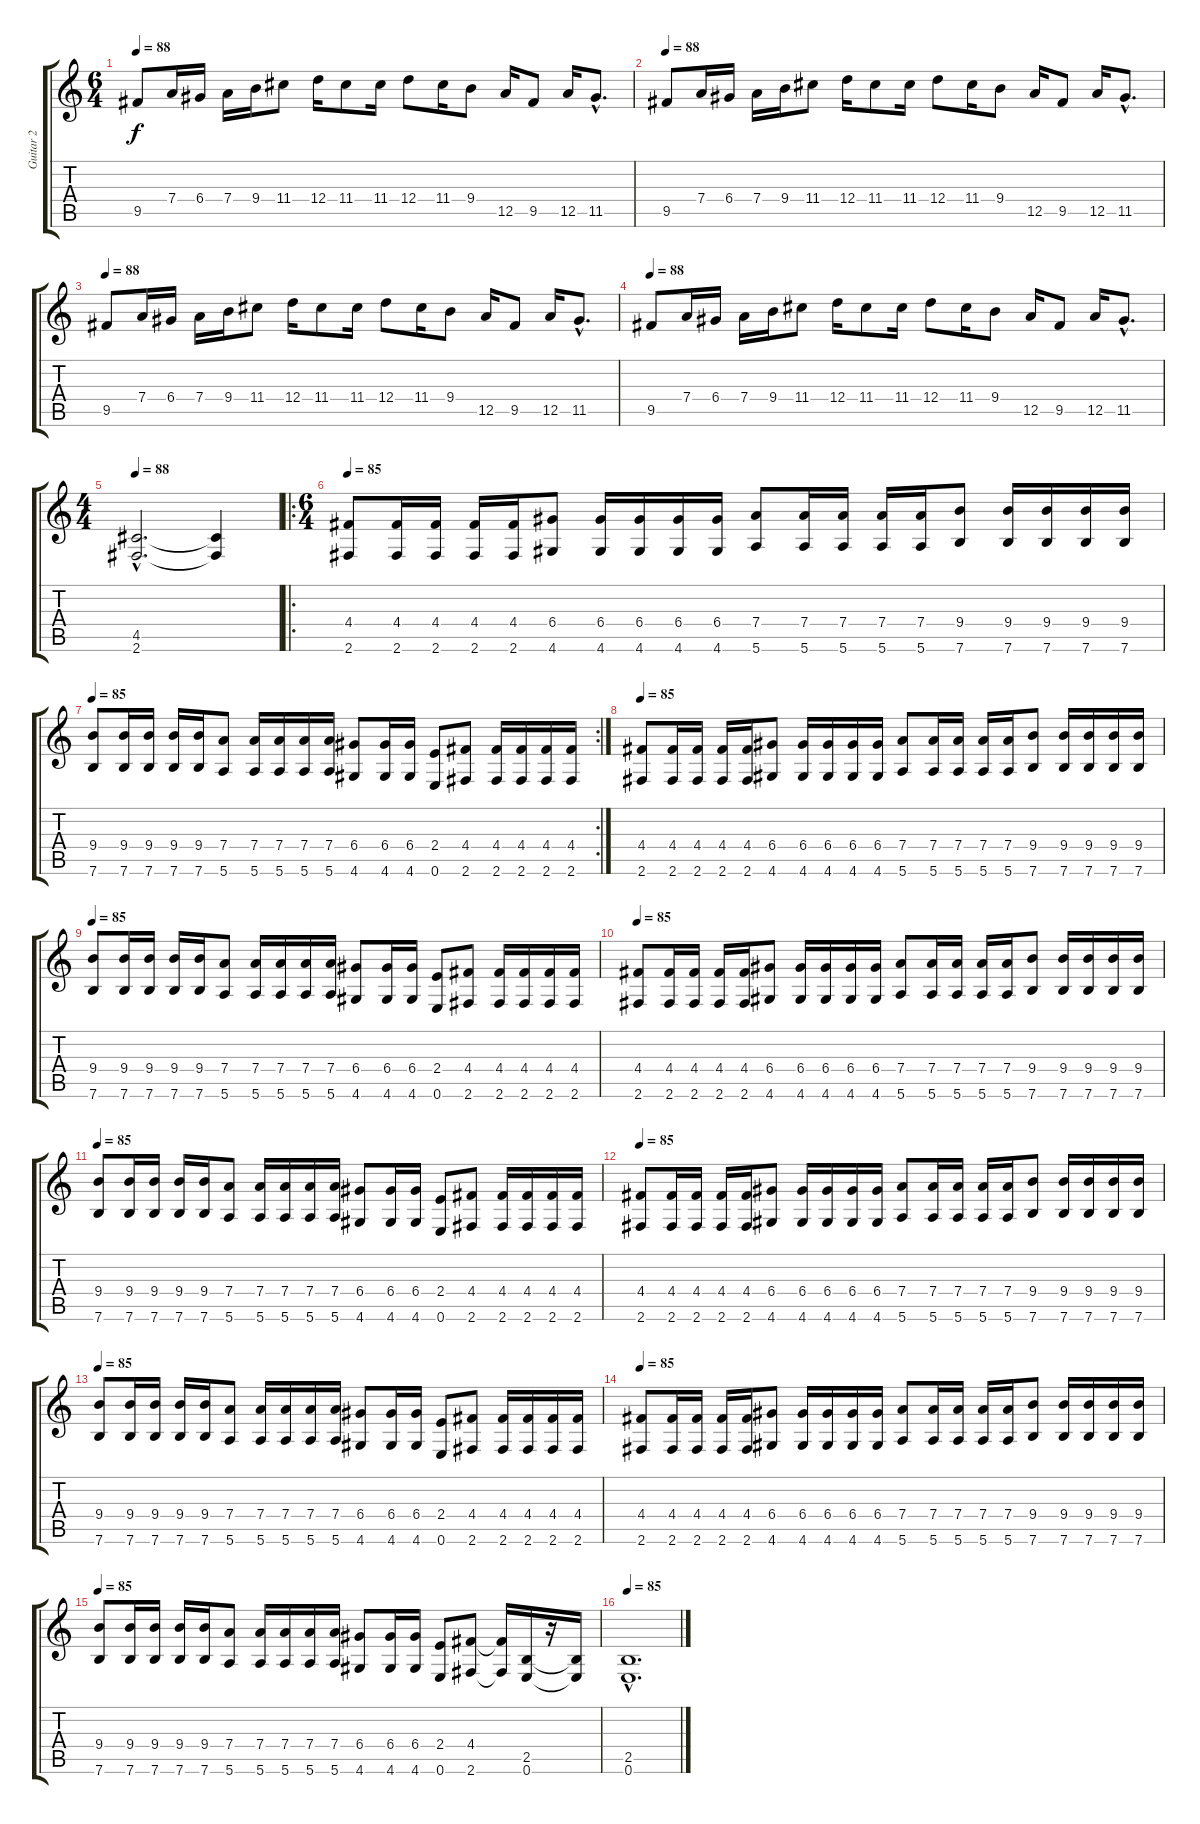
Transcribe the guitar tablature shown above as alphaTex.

\track ("Guitar 2" "Guitar 2") {instrument distortionguitar}
\staff {score tabs}
\tuning (E4 B3 G3 D3 A2 E2) {hide}
\ts (6 4)
\tempo 88
\clef g2
\ks c
9.5.8{dy f} 7.4.16 6.4.16 7.4.16 9.4.16 11.4.8 12.4.16 11.4.8 11.4.16 12.4.8 11.4.16 9.4.8 12.5.16 9.5.8 12.5.16 11.5{hac}.8{d} |
\tempo 88
9.5.8 7.4.16 6.4.16 7.4.16 9.4.16 11.4.8 12.4.16 11.4.8 11.4.16 12.4.8 11.4.16 9.4.8 12.5.16 9.5.8 12.5.16 11.5{hac}.8{d} |
\tempo 88
9.5.8 7.4.16 6.4.16 7.4.16 9.4.16 11.4.8 12.4.16 11.4.8 11.4.16 12.4.8 11.4.16 9.4.8 12.5.16 9.5.8 12.5.16 11.5{hac}.8{d} |
\tempo 88
9.5.8 7.4.16 6.4.16 7.4.16 9.4.16 11.4.8 12.4.16 11.4.8 11.4.16 12.4.8 11.4.16 9.4.8 12.5.16 9.5.8 12.5.16 11.5{hac}.8{d} |
\ts (4 4)
\tempo 88
(4.5{hac} 2.6{hac}).2{d} (4.5{t} 2.6{t}).4 |
\ro
\ts (6 4)
\tempo 85
(4.4 2.6).8 (4.4 2.6).16 (4.4 2.6).16 (4.4 2.6).16 (4.4 2.6).16 (6.4 4.6).8 (6.4 4.6).16 (6.4 4.6).16 (6.4 4.6).16 (6.4 4.6).16 (7.4 5.6).8 (7.4 5.6).16 (7.4 5.6).16 (7.4 5.6).16 (7.4 5.6).16 (9.4 7.6).8 (9.4 7.6).16 (9.4 7.6).16 (9.4 7.6).16 (9.4 7.6).16 |
\rc 2
\tempo 85
(9.4 7.6).8 (9.4 7.6).16 (9.4 7.6).16 (9.4 7.6).16 (9.4 7.6).16 (7.4 5.6).8 (7.4 5.6).16 (7.4 5.6).16 (7.4 5.6).16 (7.4 5.6).16 (6.4 4.6).8 (6.4 4.6).16 (6.4 4.6).16 (2.4 0.6).8 (4.4 2.6).8 (4.4 2.6).16 (4.4 2.6).16 (4.4 2.6).16 (4.4 2.6).16 |
\tempo 85
(4.4 2.6).8{volume 11} (4.4 2.6).16 (4.4 2.6).16 (4.4 2.6).16 (4.4 2.6).16 (6.4 4.6).8 (6.4 4.6).16 (6.4 4.6).16 (6.4 4.6).16 (6.4 4.6).16 (7.4 5.6).8 (7.4 5.6).16 (7.4 5.6).16 (7.4 5.6).16 (7.4 5.6).16 (9.4 7.6).8 (9.4 7.6).16 (9.4 7.6).16 (9.4 7.6).16 (9.4 7.6).16 |
\tempo 85
(9.4 7.6).8{volume 11} (9.4 7.6).16 (9.4 7.6).16 (9.4 7.6).16 (9.4 7.6).16 (7.4 5.6).8 (7.4 5.6).16 (7.4 5.6).16 (7.4 5.6).16 (7.4 5.6).16 (6.4 4.6).8 (6.4 4.6).16 (6.4 4.6).16 (2.4 0.6).8 (4.4 2.6).8 (4.4 2.6).16 (4.4 2.6).16 (4.4 2.6).16 (4.4 2.6).16 |
\tempo 85
(4.4 2.6).8{volume 11} (4.4 2.6).16 (4.4 2.6).16 (4.4 2.6).16 (4.4 2.6).16 (6.4 4.6).8 (6.4 4.6).16 (6.4 4.6).16 (6.4 4.6).16 (6.4 4.6).16 (7.4 5.6).8 (7.4 5.6).16 (7.4 5.6).16 (7.4 5.6).16 (7.4 5.6).16 (9.4 7.6).8 (9.4 7.6).16 (9.4 7.6).16 (9.4 7.6).16 (9.4 7.6).16 |
\tempo 85
(9.4 7.6).8{volume 11} (9.4 7.6).16 (9.4 7.6).16 (9.4 7.6).16 (9.4 7.6).16 (7.4 5.6).8 (7.4 5.6).16 (7.4 5.6).16 (7.4 5.6).16 (7.4 5.6).16 (6.4 4.6).8 (6.4 4.6).16 (6.4 4.6).16 (2.4 0.6).8 (4.4 2.6).8 (4.4 2.6).16 (4.4 2.6).16 (4.4 2.6).16 (4.4 2.6).16 |
\tempo 85
(4.4 2.6).8{volume 11} (4.4 2.6).16 (4.4 2.6).16 (4.4 2.6).16 (4.4 2.6).16 (6.4 4.6).8 (6.4 4.6).16 (6.4 4.6).16 (6.4 4.6).16 (6.4 4.6).16 (7.4 5.6).8 (7.4 5.6).16 (7.4 5.6).16 (7.4 5.6).16 (7.4 5.6).16 (9.4 7.6).8 (9.4 7.6).16 (9.4 7.6).16 (9.4 7.6).16 (9.4 7.6).16 |
\tempo 85
(9.4 7.6).8{volume 11} (9.4 7.6).16 (9.4 7.6).16 (9.4 7.6).16 (9.4 7.6).16 (7.4 5.6).8 (7.4 5.6).16 (7.4 5.6).16 (7.4 5.6).16 (7.4 5.6).16 (6.4 4.6).8 (6.4 4.6).16 (6.4 4.6).16 (2.4 0.6).8 (4.4 2.6).8 (4.4 2.6).16 (4.4 2.6).16 (4.4 2.6).16 (4.4 2.6).16 |
\tempo 85
(4.4 2.6).8{volume 11} (4.4 2.6).16 (4.4 2.6).16 (4.4 2.6).16 (4.4 2.6).16 (6.4 4.6).8 (6.4 4.6).16 (6.4 4.6).16 (6.4 4.6).16 (6.4 4.6).16 (7.4 5.6).8 (7.4 5.6).16 (7.4 5.6).16 (7.4 5.6).16 (7.4 5.6).16 (9.4 7.6).8 (9.4 7.6).16 (9.4 7.6).16 (9.4 7.6).16 (9.4 7.6).16 |
\tempo 85
(9.4 7.6).8{volume 11} (9.4 7.6).16 (9.4 7.6).16 (9.4 7.6).16 (9.4 7.6).16 (7.4 5.6).8 (7.4 5.6).16 (7.4 5.6).16 (7.4 5.6).16 (7.4 5.6).16 (6.4 4.6).8 (6.4 4.6).16 (6.4 4.6).16 (2.4 0.6).8 (4.4 2.6).8 (4.4{t} 2.6{t}).16 (2.5 0.6).16 r.16 (2.5{t} 0.6{t}).16 |
\tempo 85
(2.5{hac} 0.6{hac}).1{d volume 0}
